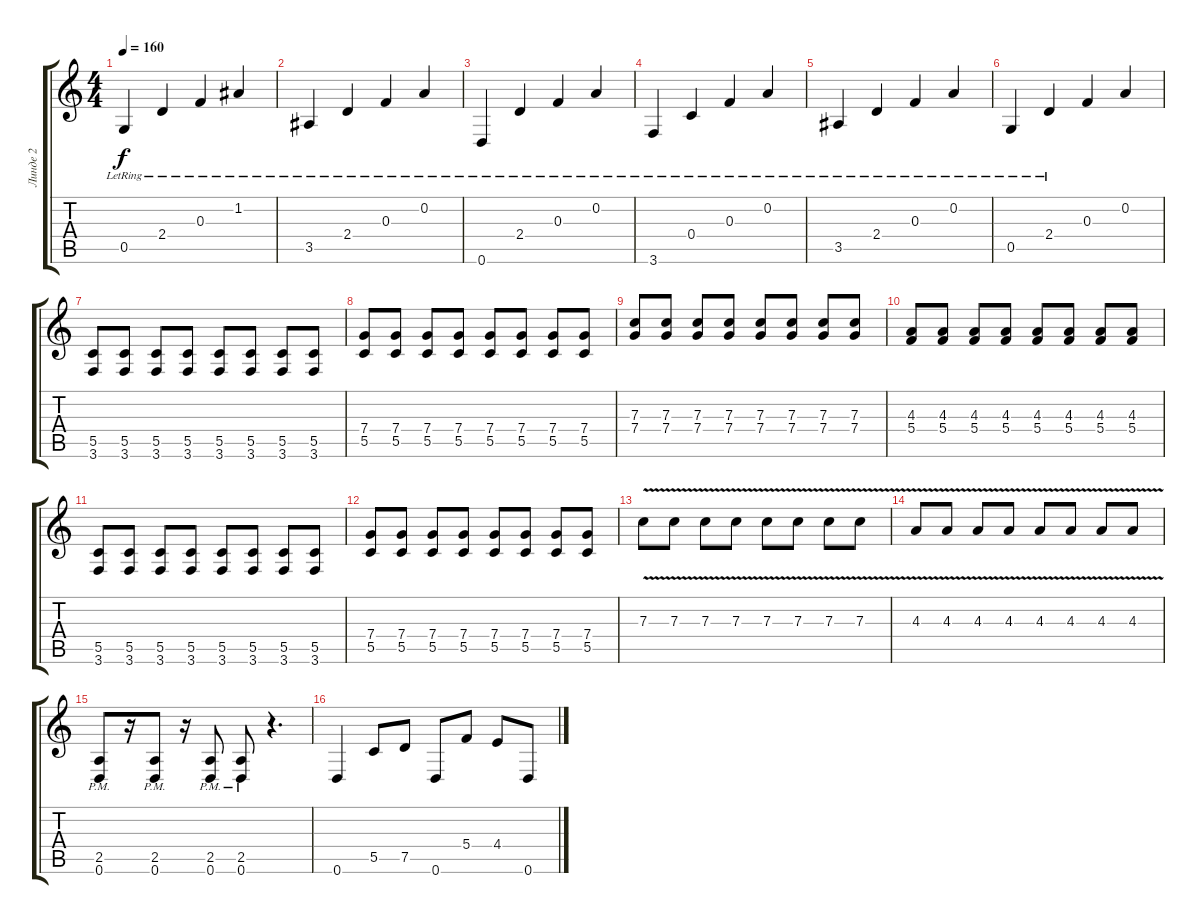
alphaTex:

\track ("Линде 2" "Линде 2") {instrument distortionguitar}
\staff {score tabs}
\tuning (D4 A3 F3 C3 G2 D2) {hide}
\ts (4 4)
\tempo 160
\clef g2
\ks c
0.5{lr}.4{dy f instrument electricguitarclean} 2.4{lr}.4 0.3{lr}.4 1.2{lr}.4 |
3.5{lr}.4 2.4{lr}.4 0.3{lr}.4 0.2{lr}.4 |
0.6{lr}.4 2.4{lr}.4 0.3{lr}.4 0.2{lr}.4 |
3.6{lr}.4 0.4{lr}.4 0.3{lr}.4 0.2{lr}.4 |
3.5{lr}.4 2.4{lr}.4 0.3{lr}.4 0.2{lr}.4 |
0.5{lr}.4 2.4{lr}.4 0.3.4 0.2.4 |
(5.5 3.6).8{instrument distortionguitar} (5.5 3.6).8 (5.5 3.6).8 (5.5 3.6).8 (5.5 3.6).8 (5.5 3.6).8 (5.5 3.6).8 (5.5 3.6).8 |
(7.4 5.5).8 (7.4 5.5).8 (7.4 5.5).8 (7.4 5.5).8 (7.4 5.5).8 (7.4 5.5).8 (7.4 5.5).8 (7.4 5.5).8 |
(7.3 7.4).8 (7.3 7.4).8 (7.3 7.4).8 (7.3 7.4).8 (7.3 7.4).8 (7.3 7.4).8 (7.3 7.4).8 (7.3 7.4).8 |
(4.3 5.4).8 (4.3 5.4).8 (4.3 5.4).8 (4.3 5.4).8 (4.3 5.4).8 (4.3 5.4).8 (4.3 5.4).8 (4.3 5.4).8 |
(5.5 3.6).8 (5.5 3.6).8 (5.5 3.6).8 (5.5 3.6).8 (5.5 3.6).8 (5.5 3.6).8 (5.5 3.6).8 (5.5 3.6).8 |
(7.4 5.5).8 (7.4 5.5).8 (7.4 5.5).8 (7.4 5.5).8 (7.4 5.5).8 (7.4 5.5).8 (7.4 5.5).8 (7.4 5.5).8 |
7.3{v}.8 7.3{v}.8 7.3{v}.8 7.3{v}.8 7.3{v}.8 7.3{v}.8 7.3{v}.8 7.3{v}.8 |
4.3{v}.8 4.3{v}.8 4.3{v}.8 4.3{v}.8 4.3{v}.8 4.3{v}.8 4.3{v}.8 4.3{v}.8 |
(2.5{pm} 0.6{pm}).8 r.16 (2.5{pm} 0.6{pm}).8 r.16 (2.5{pm} 0.6{pm}).8 (2.5{pm} 0.6{pm}).8 r.4{d} |
0.6.4 5.5.8 7.5.8 0.6.8 5.4.8 4.4.8 0.6.8
